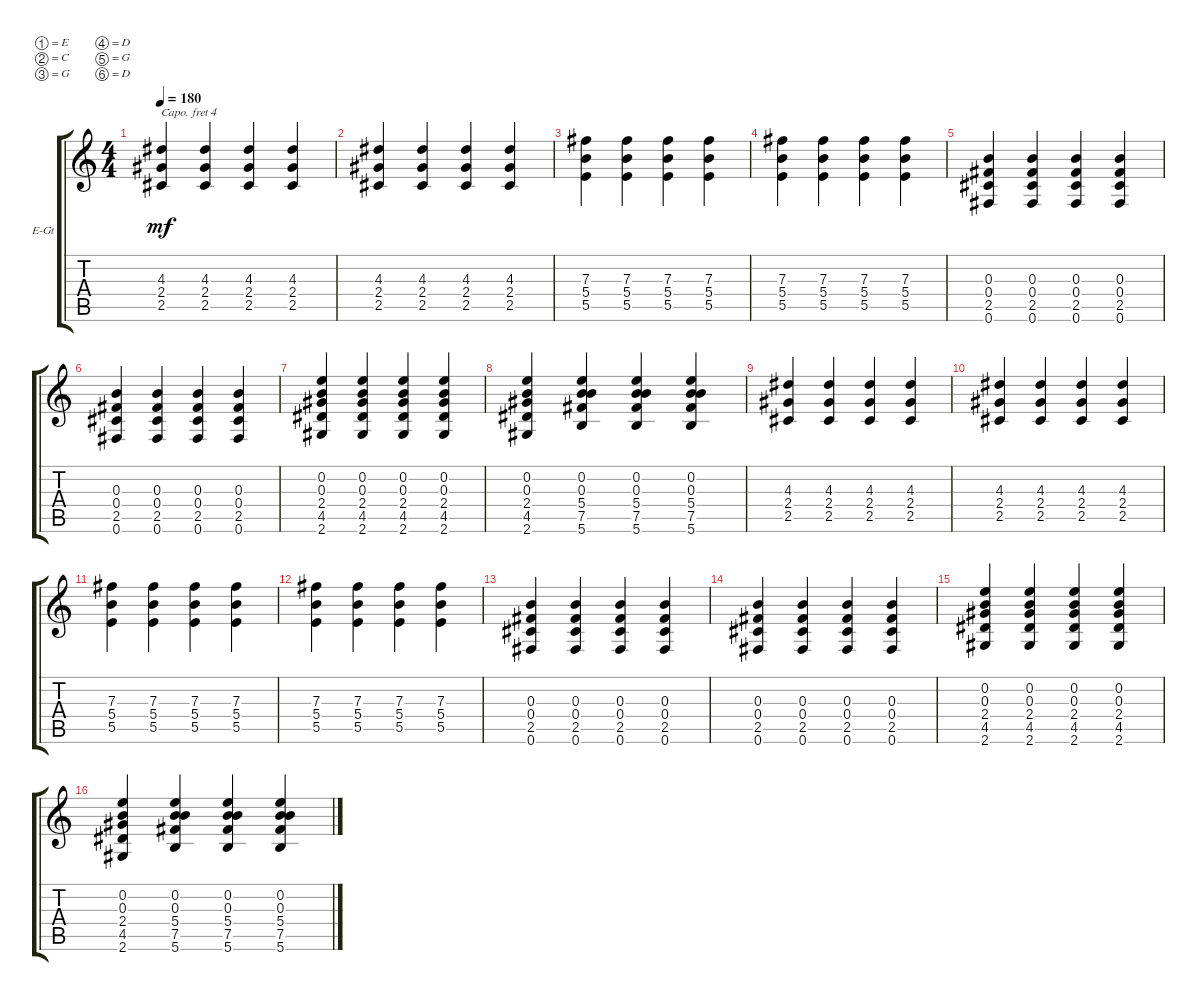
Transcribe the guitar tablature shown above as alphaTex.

\defaultSystemsLayout 4
\bracketExtendMode groupsimilarinstruments
\firstSystemTrackNameOrientation horizontal
\otherSystemsTrackNameOrientation horizontal
\track ("Гитара (Кирилл)" "E-Gt") {instrument overdrivenguitar}
\staff {score tabs}
\capo 4
\tuning (E4 C4 G3 D3 G2 D2)
\ts (4 4)
\tempo 180
\clef g2
\ks c
(2.5 2.4 4.3).4{dy mf} (2.5 2.4 4.3).4 (2.5 2.4 4.3).4 (2.5 2.4 4.3).4 |
(2.5 2.4 4.3).4 (2.5 2.4 4.3).4 (2.5 2.4 4.3).4 (2.5 2.4 4.3).4 |
(5.5 5.4 7.3).4 (5.5 5.4 7.3).4 (5.5 5.4 7.3).4 (5.5 5.4 7.3).4 |
(5.5 5.4 7.3).4 (5.5 5.4 7.3).4 (5.5 5.4 7.3).4 (5.5 5.4 7.3).4 |
(0.6 2.5 0.4 0.3).4 (0.6 2.5 0.4 0.3).4 (0.6 2.5 0.4 0.3).4 (0.6 2.5 0.4 0.3).4 |
(0.6 2.5 0.4 0.3).4 (0.6 2.5 0.4 0.3).4 (0.6 2.5 0.4 0.3).4 (0.6 2.5 0.4 0.3).4 |
(2.6 4.5 2.4 0.3 0.2).4 (2.6 4.5 2.4 0.3 0.2).4 (2.6 4.5 2.4 0.3 0.2).4 (2.6 4.5 2.4 0.3 0.2).4 |
(2.6 4.5 2.4 0.3 0.2).4 (5.6 7.5 5.4 0.3 0.2).4 (5.6 7.5 5.4 0.3 0.2).4 (5.6 7.5 5.4 0.3 0.2).4 |
(2.5 2.4 4.3).4 (2.5 2.4 4.3).4 (2.5 2.4 4.3).4 (2.5 2.4 4.3).4 |
(2.5 2.4 4.3).4 (2.5 2.4 4.3).4 (2.5 2.4 4.3).4 (2.5 2.4 4.3).4 |
(5.5 5.4 7.3).4 (5.5 5.4 7.3).4 (5.5 5.4 7.3).4 (5.5 5.4 7.3).4 |
(5.5 5.4 7.3).4 (5.5 5.4 7.3).4 (5.5 5.4 7.3).4 (5.5 5.4 7.3).4 |
(0.6 2.5 0.4 0.3).4 (0.6 2.5 0.4 0.3).4 (0.6 2.5 0.4 0.3).4 (0.6 2.5 0.4 0.3).4 |
(0.6 2.5 0.4 0.3).4 (0.6 2.5 0.4 0.3).4 (0.6 2.5 0.4 0.3).4 (0.6 2.5 0.4 0.3).4 |
(2.6 4.5 2.4 0.3 0.2).4 (2.6 4.5 2.4 0.3 0.2).4 (2.6 4.5 2.4 0.3 0.2).4 (2.6 4.5 2.4 0.3 0.2).4 |
(2.6 4.5 2.4 0.3 0.2).4 (5.6 7.5 5.4 0.3 0.2).4 (5.6 7.5 5.4 0.3 0.2).4 (5.6 7.5 5.4 0.3 0.2).4
